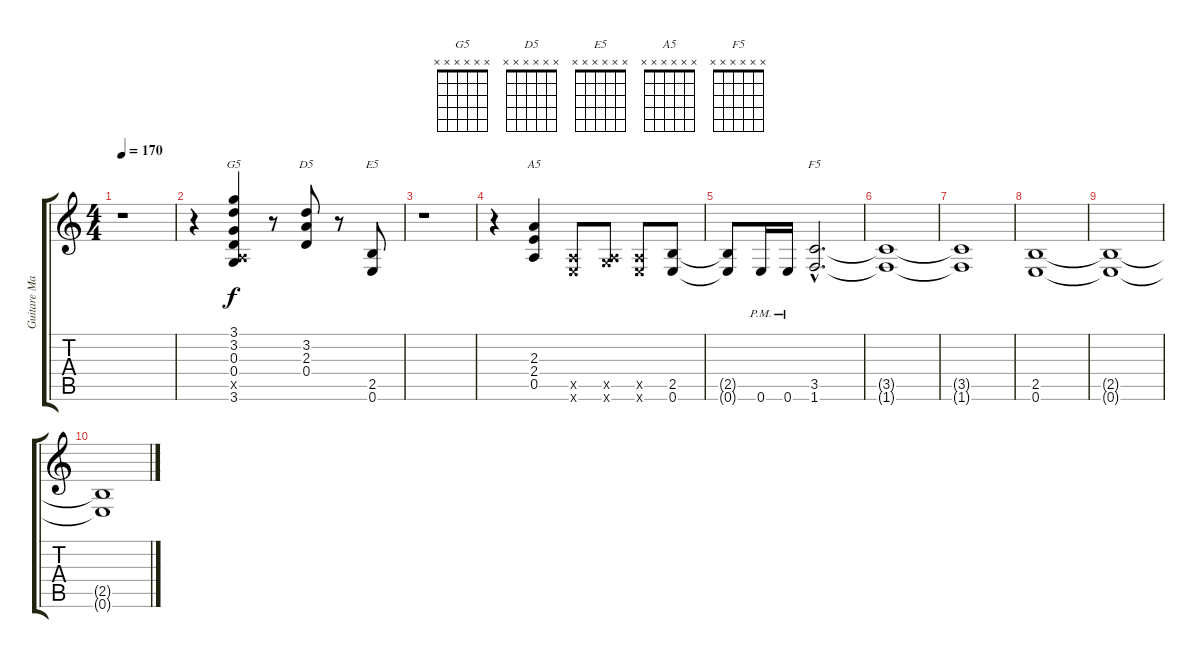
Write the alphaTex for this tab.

\track ("Guitare Mathieu" "Guitare Ma") {instrument distortionguitar}
\staff {score tabs}
\tuning (E4 B3 G3 D3 A2 E2) {hide}
\chord ("G5" x x x x x x)
\chord ("D5" x x x x x x)
\chord ("E5" x x x x x x)
\chord ("A5" x x x x x x)
\chord ("F5" x x x x x x)
\ts (4 4)
\tempo 170
\clef g2
\ks c
r.1{dy f} |
r.4 (3.1 3.2 0.3 0.4 0.5{x} 3.6).4{ch "G5"} r.8 (3.2 2.3 0.4).8{ch "D5"} r.8 (2.5 0.6).8{ch "E5"} |
r.1 |
r.4 (2.3 2.4 0.5).4{ch "A5"} (0.5{x} 0.6{x}).8 (0.5{x} 3.6{x}).8 (0.5{x} 0.6{x}).8 (2.5 0.6).8 |
(2.5{t} 0.6{t}).8 0.6{pm}.16 0.6{pm}.16 (3.5{hac} 1.6{hac}).2{d ch "F5"} |
(3.5{t} 1.6{t}).1 |
(3.5{t} 1.6{t}).1 |
(2.5 0.6).1 |
(2.5{t} 0.6{t}).1 |
(2.5{t} 0.6{t}).1
